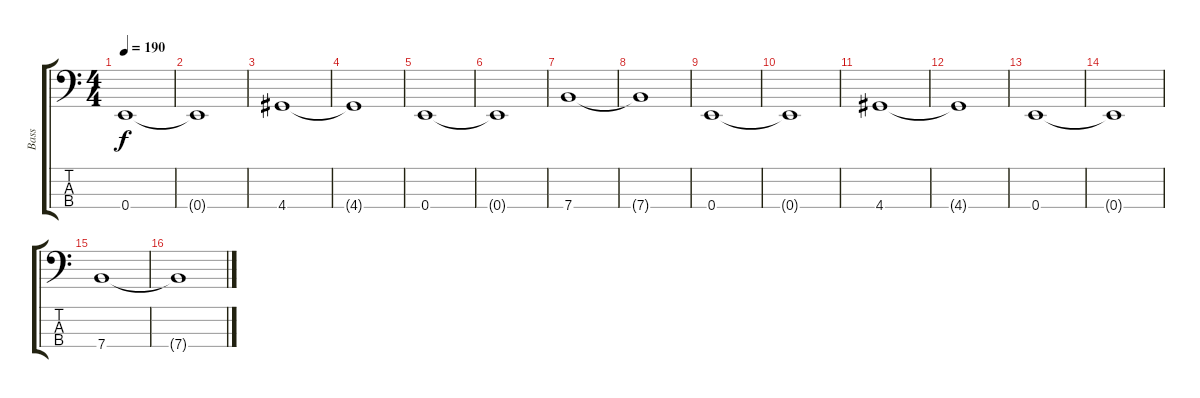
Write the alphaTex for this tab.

\track ("Bass" "Bass") {instrument electricbasspick}
\staff {score tabs}
\tuning (G2 D2 A1 E1) {hide}
\ts (4 4)
\tempo 190
\clef f4
\ks c
0.4.1{dy f} |
0.4{t}.1 |
4.4.1 |
4.4{t}.1 |
0.4.1 |
0.4{t}.1 |
7.4.1 |
7.4{t}.1 |
0.4.1 |
0.4{t}.1 |
4.4.1 |
4.4{t}.1 |
0.4.1 |
0.4{t}.1 |
7.4.1 |
7.4{t}.1
